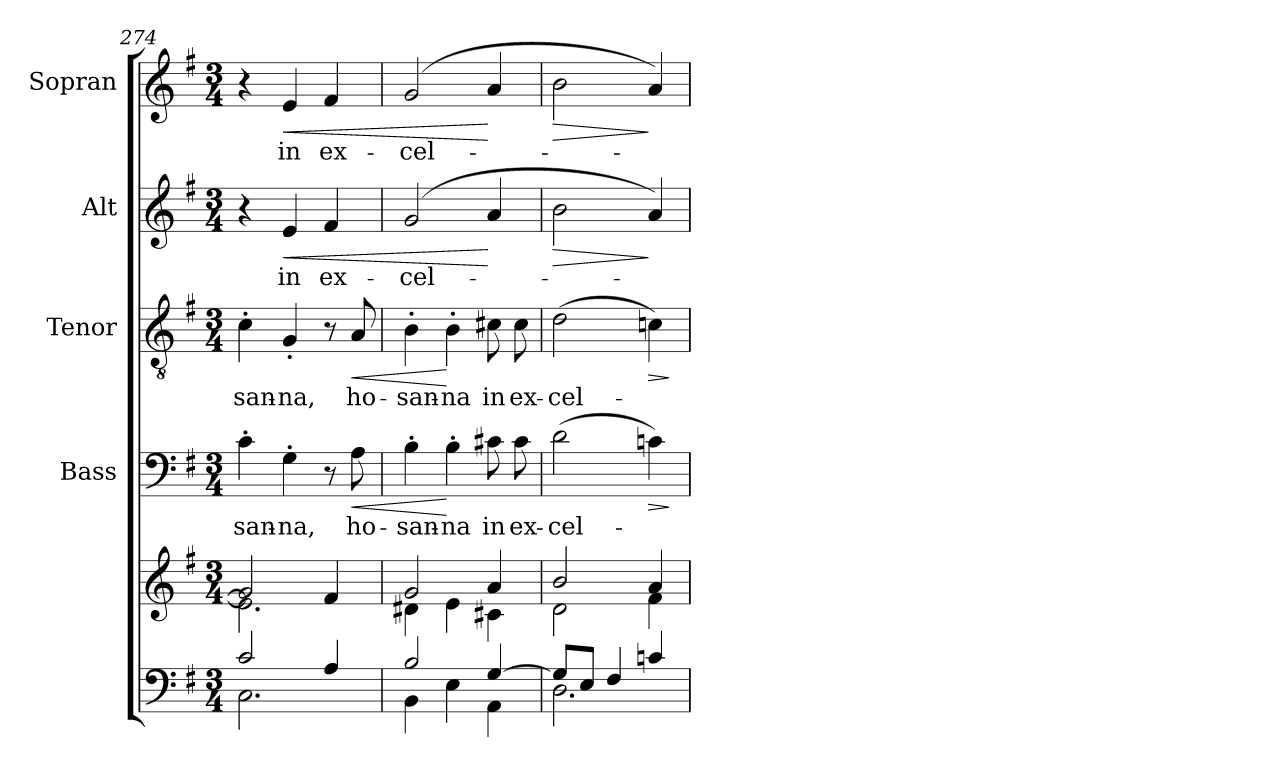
**kern	**kern	**kern	**text	**dynam	**kern	**text	**dynam	**kern	**text	**dynam	**kern	**text	**dynam
*part5	*part5	*part4	*part4	*part4	*part3	*part3	*part3	*part2	*part2	*part2	*part1	*part1	*part1
*staff6	*staff5	*staff4	*staff4	*staff4	*staff3	*staff3	*staff3	*staff2	*staff2	*staff2	*staff1	*staff1	*staff1
*	*	*I"Bass	*	*	*I"Tenor	*	*	*I"Alt	*	*	*I"Sopran	*	*
*	*	*I'B.	*	*	*I'T.	*	*	*I'A.	*	*	*I'S.	*	*
!!LO:PB:g=z
*clefF4	*clefG2	*clefF4	*	*	*clefGv2	*	*	*clefG2	*	*	*clefG2	*	*
*k[f#]	*k[f#]	*k[f#]	*	*	*k[f#]	*	*	*k[f#]	*	*	*k[f#]	*	*
*G:	*G:	*G:	*	*	*G:	*	*	*G:	*	*	*G:	*	*
*M3/4	*M3/4	*M3/4	*	*	*M3/4	*	*	*M3/4	*	*	*M3/4	*	*
=274	=274	=274	=274	=274	=274	=274	=274	=274	=274	=274	=274	=274	=274
*^	*^	*	*	*	*	*	*	*	*	*	*	*	*
!	!	!	!	!	!LO:LY:b	!	!	!LO:LY:b	!	!	!	!	!	!	!
2c/	2.C\	2g/]	2.e\]	4c'>\	-san-	.	4c'>\	-san-	.	4r	.	.	4r	.	.
!	!	!	!	!	!LO:LY:b	!	!	!LO:LY:b	!	!	!LO:LY:b	!LO:HP:b	!	!LO:LY:b	!LO:HP:b
.	.	.	.	4G'>\	-na,	.	4G'</	-na,	.	4e/	in	<	4e/	in	<
!	!	!	!	!	!	!	!	!	!	!	!LO:LY:b	!	!	!LO:LY:b	!
4A/	.	4f#/	.	8r	.	.	8r	.	.	4f#/	ex-	.	4f#/	ex-	.
!	!	!	!	!	!LO:LY:b	!LO:HP:b	!	!LO:LY:b	!LO:HP:b	!	!	!	!	!	!
.	.	.	.	8A\	ho-	<	8A/	ho-	<	.	.	.	.	.	.
=275	=275	=275	=275	=275	=275	=275	=275	=275	=275	=275	=275	=275	=275	=275	=275
!	!	!	!	!	!LO:LY:b	!	!	!LO:LY:b	!	!	!LO:LY:b	!	!	!LO:LY:b	!
2B/	4BB\	2g/	4d#X\	4B'>\	-san-	.	4B'>\	-san-	.	(<2g/	-cel-	.	(<2g/	-cel-	.
!	!	!	!	!	!LO:LY:b	!	!	!LO:LY:b	!	!	!	!	!	!	!
.	4E\	.	4e\	4B'>\	-na	[	4B'>\	-na	[	.	.	.	.	.	.
!	!	!	!	!	!LO:LY:b	!	!	!LO:LY:b	!	!	!	!	!	!	!
[>4G/	4AA\	4a/	4c#X\	8c#X\	in	.	8c#X\	in	.	4a/	.	[	4a/	.	[
!	!	!	!	!	!LO:LY:b	!	!	!LO:LY:b	!	!	!	!	!	!	!
.	.	.	.	8c#\	ex-	.	8c#\	ex-	.	.	.	.	.	.	.
=276	=276	=276	=276	=276	=276	=276	=276	=276	=276	=276	=276	=276	=276	=276	=276
!	!	!	!	!	!LO:LY:b	!	!	!LO:LY:b	!	!	!	!LO:HP:b	!	!	!LO:HP:b
8G/L]	2.D\	2b/	2d\	(>2d\	-cel-	.	(>2d\	-cel-	.	2b\	.	>	2b\	.	>
8E/J	.	.	.	.	.	.	.	.	.	.	.	.	.	.	.
4F#/	.	.	.	.	.	.	.	.	.	.	.	.	.	.	.
!	!	!	!	!	!	!LO:HP:b	!	!	!LO:HP:b	!	!	!	!	!	!
4cn/	.	4a/	4f#\	4cn\)	.	>	4cn\)	.	>	4a/)	.	]	4a/)	.	]
*v	*v	*	*	*	*	*	*	*	*	*	*	*	*	*	*
*	*v	*v	*	*	*	*	*	*	*	*	*	*	*	*
.	.	.	.	]	.	.	]	.	.	.	.	.	.
=	=	=	=	=	=	=	=	=	=	=	=	=	=
*-	*-	*-	*-	*-	*-	*-	*-	*-	*-	*-	*-	*-	*-
